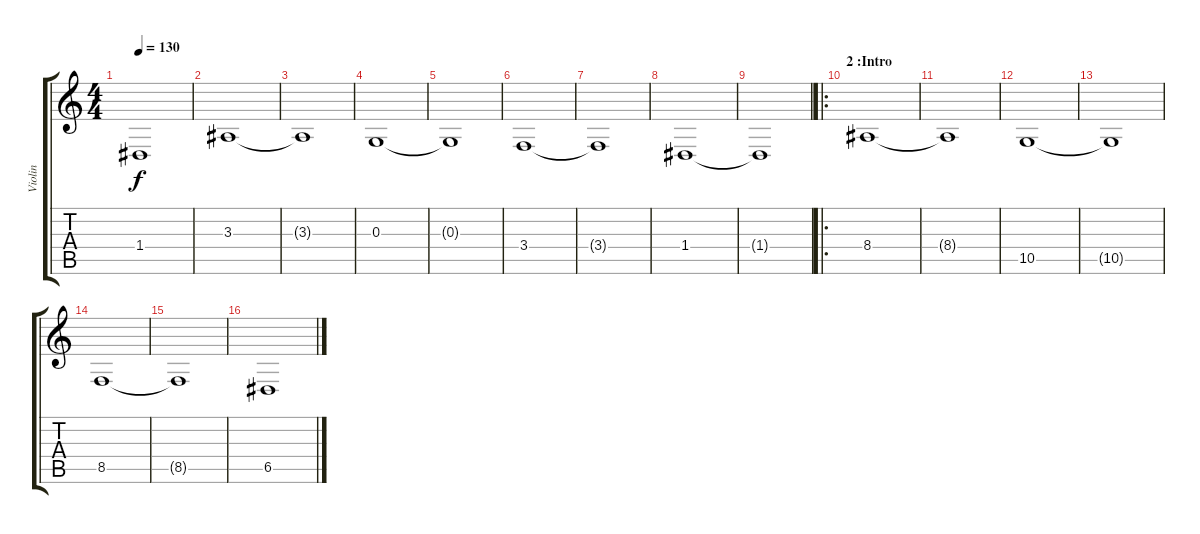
\track ("Violin" "Violin") {instrument violin}
\staff {score tabs}
\tuning (E4 B3 G3 D3 A2 E2) {hide}
\ts (4 4)
\tempo 130
\clef g2
\ks c
1.4{t}.1{dy f} |
3.3.1 |
3.3{t}.1 |
0.3.1 |
0.3{t}.1 |
3.4.1 |
3.4{t}.1 |
1.4.1 |
1.4{t}.1 |
\ro
\section ("" "2 :Intro ")
8.4.1 |
8.4{t}.1 |
10.5.1 |
10.5{t}.1 |
8.5.1 |
8.5{t}.1 |
6.5.1
